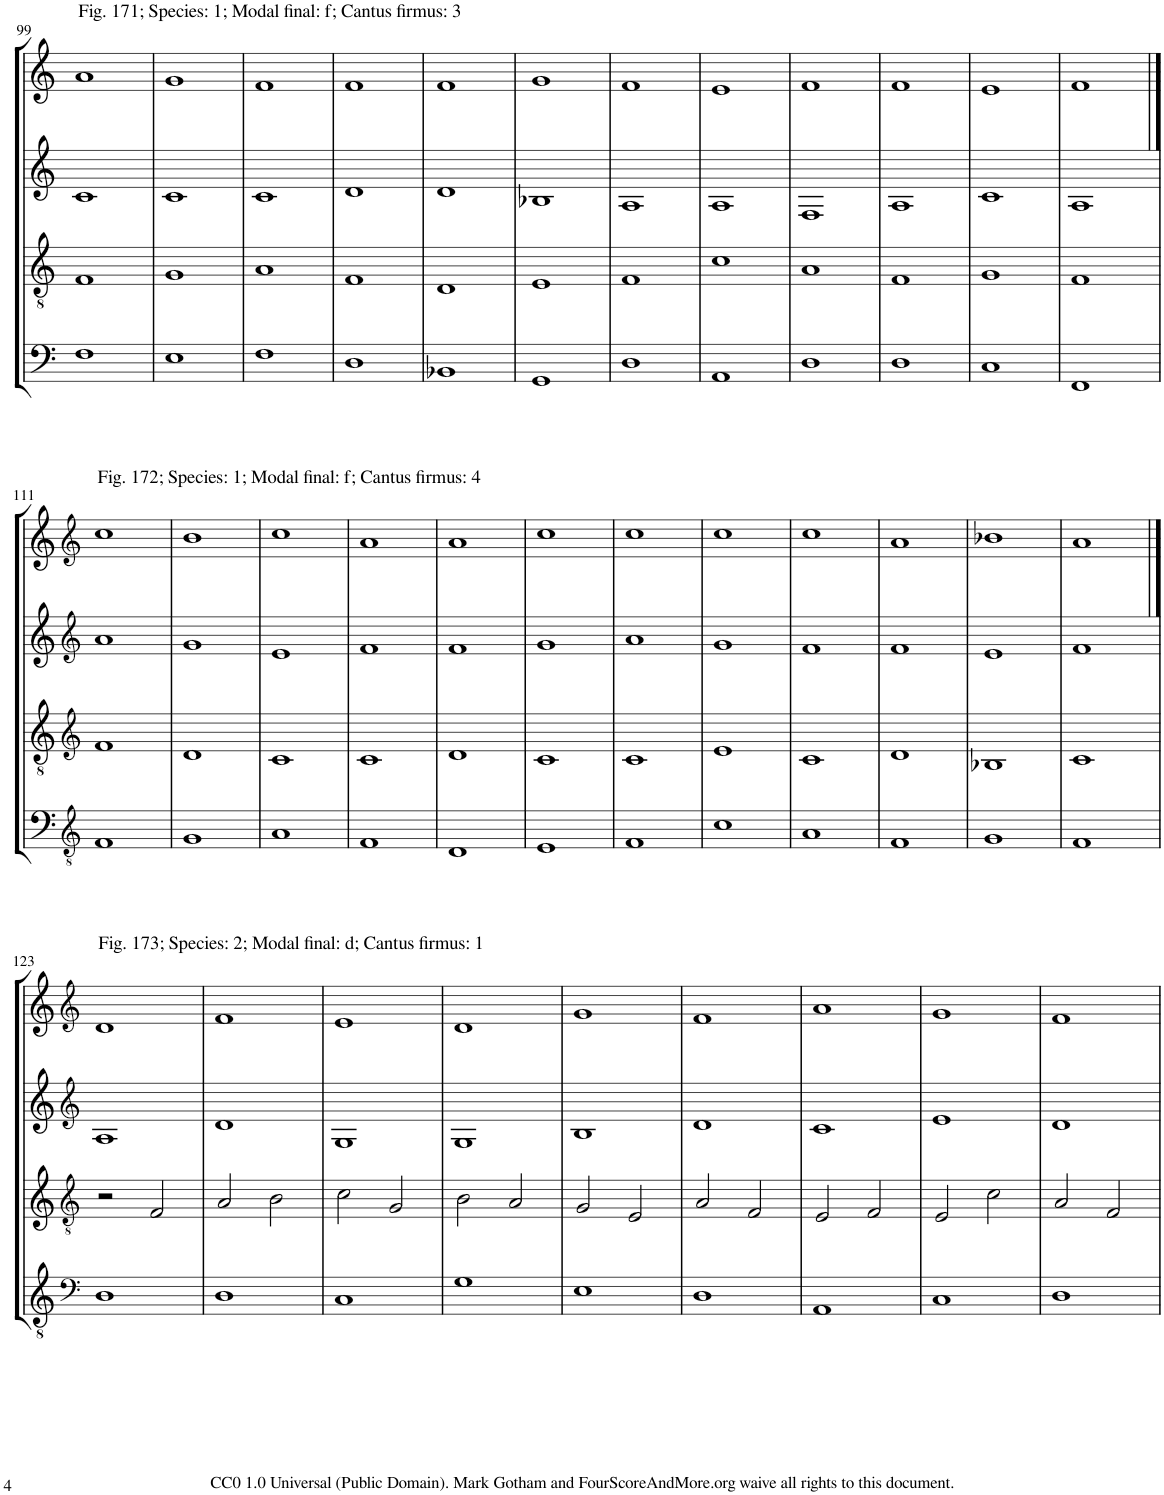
**kern	**kern	**kern	**kern
*part4	*part3	*part2	*part1
*staff4	*staff3	*staff2	*staff1
*I"Piano	*I"Piano	*I"Piano	*I"Piano
*I'Pno	*I'Pno	*I'Pno	*I'Pno
!!LO:PB:g=z
*clefF4	*clefGv2	*clefG2	*clefG2
*k[]	*k[]	*k[]	*k[]
*M4/4	*M4/4	*M4/4	*M4/4
=99	=99	=99	=99
!	!	!	!LO:TX:a:t=Fig. 171; Species&colon; 1; Modal final&colon; f; Cantus firmus&colon; 3
1F	1F	1c	1a
=100	=100	=100	=100
1E	1G	1c	1g
=101	=101	=101	=101
1F	1A	1c	1f
=102	=102	=102	=102
1D	1F	1d	1f
=103	=103	=103	=103
1BB-X	1D	1d	1f
=104	=104	=104	=104
1GG	1E	1B-X	1g
=105	=105	=105	=105
1D	1F	1A	1f
=106	=106	=106	=106
1AA	1c	1A	1e
=107	=107	=107	=107
1D	1A	1F	1f
=108	=108	=108	=108
1D	1F	1A	1f
=109	=109	=109	=109
1C	1G	1c	1e
=110	=110	=110	=110
1FF	1F	1A	1f
!!LO:LB:g=z
==111	==111	==111	==111
*clefGv2	*clefG2	*clefG2	*clefG2
!	!	!	!LO:TX:a:t=Fig. 172; Species&colon; 1; Modal final&colon; f; Cantus firmus&colon; 4
1F	1f	1a	1cc
=112	=112	=112	=112
1G	1d	1g	1b
=113	=113	=113	=113
1A	1c	1e	1cc
=114	=114	=114	=114
1F	1c	1f	1a
=115	=115	=115	=115
1D	1d	1f	1a
=116	=116	=116	=116
1E	1c	1g	1cc
=117	=117	=117	=117
1F	1c	1a	1cc
=118	=118	=118	=118
1c	1e	1g	1cc
=119	=119	=119	=119
1A	1c	1f	1cc
=120	=120	=120	=120
1F	1d	1f	1a
=121	=121	=121	=121
1G	1B-X	1e	1b-X
=122	=122	=122	=122
1F	1c	1f	1a
!!LO:LB:g=z
==123	==123	==123	==123
*clefF4	*clefGv2	*clefG2	*clefG2
!	!	!	!LO:TX:a:t=Fig. 173; Species&colon; 2; Modal final&colon; d; Cantus firmus&colon; 1
1D	2r	1A	1d
.	2F/	.	.
=124	=124	=124	=124
1D	2A/	1d	1f
.	2B\	.	.
=125	=125	=125	=125
1C	2c\	1G	1e
.	2G/	.	.
=126	=126	=126	=126
1G	2B\	1G	1d
.	2A/	.	.
=127	=127	=127	=127
1E	2G/	1B	1g
.	2E/	.	.
=128	=128	=128	=128
1D	2A/	1d	1f
.	2F/	.	.
=129	=129	=129	=129
1AA	2E/	1c	1a
.	2F/	.	.
=130	=130	=130	=130
1C	2E/	1e	1g
.	2c\	.	.
=131	=131	=131	=131
1D	2A/	1d	1f
.	2F/	.	.
=	=	=	=
*-	*-	*-	*-
